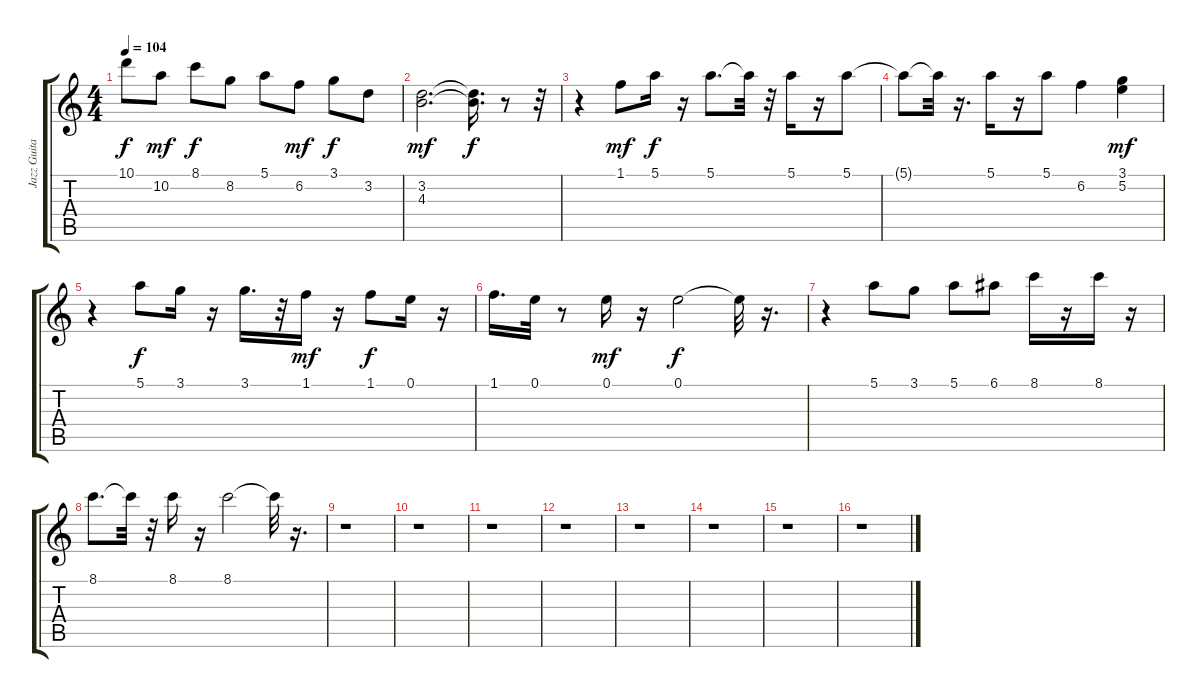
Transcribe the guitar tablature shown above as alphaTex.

\track ("Jazz Guitar 2" "Jazz Guita") {instrument electricguitarjazz}
\staff {score tabs}
\tuning (E4 B3 G3 D3 A2 E2) {hide}
\ts (4 4)
\tempo 104
\clef g2
\ks c
10.1.8{dy f} 10.2.8{dy mf} 8.1.8{dy f} 8.2.8 5.1.8 6.2.8{dy mf} 3.1.8{dy f} 3.2.8 |
(3.2 4.3).2{d dy mf} (3.2{t} 4.3{t}).16{d dy f} r.8 r.32 |
r.4 1.1.8{dy mf} 5.1.16{dy f} r.16 5.1.8{d} 5.1{t}.32 r.32 5.1.16 r.16 5.1.8 |
5.1{t}.8 5.1{t}.32 r.16{d} 5.1.16 r.16 5.1.8 6.2.4 (3.1 5.2).4{dy mf} |
r.4 5.1.8{dy f} 3.1.16 r.16 3.1.16{d} r.32 1.1.16{dy mf} r.16 1.1.8{dy f} 0.1.16 r.16 |
1.1.16{d} 0.1.32 r.8 0.1.16{dy mf} r.16 0.1.2{dy f} 0.1{t}.32 r.16{d} |
r.4 5.1.8 3.1.8 5.1.8 6.1.8 8.1.16 r.16 8.1.16 r.16 |
8.1.8{d} 8.1{t}.32 r.32 8.1.16 r.16 8.1.2 8.1{t}.32 r.16{d} |
r.1 |
r.1 |
r.1 |
r.1 |
r.1 |
r.1 |
r.1 |
r.1
